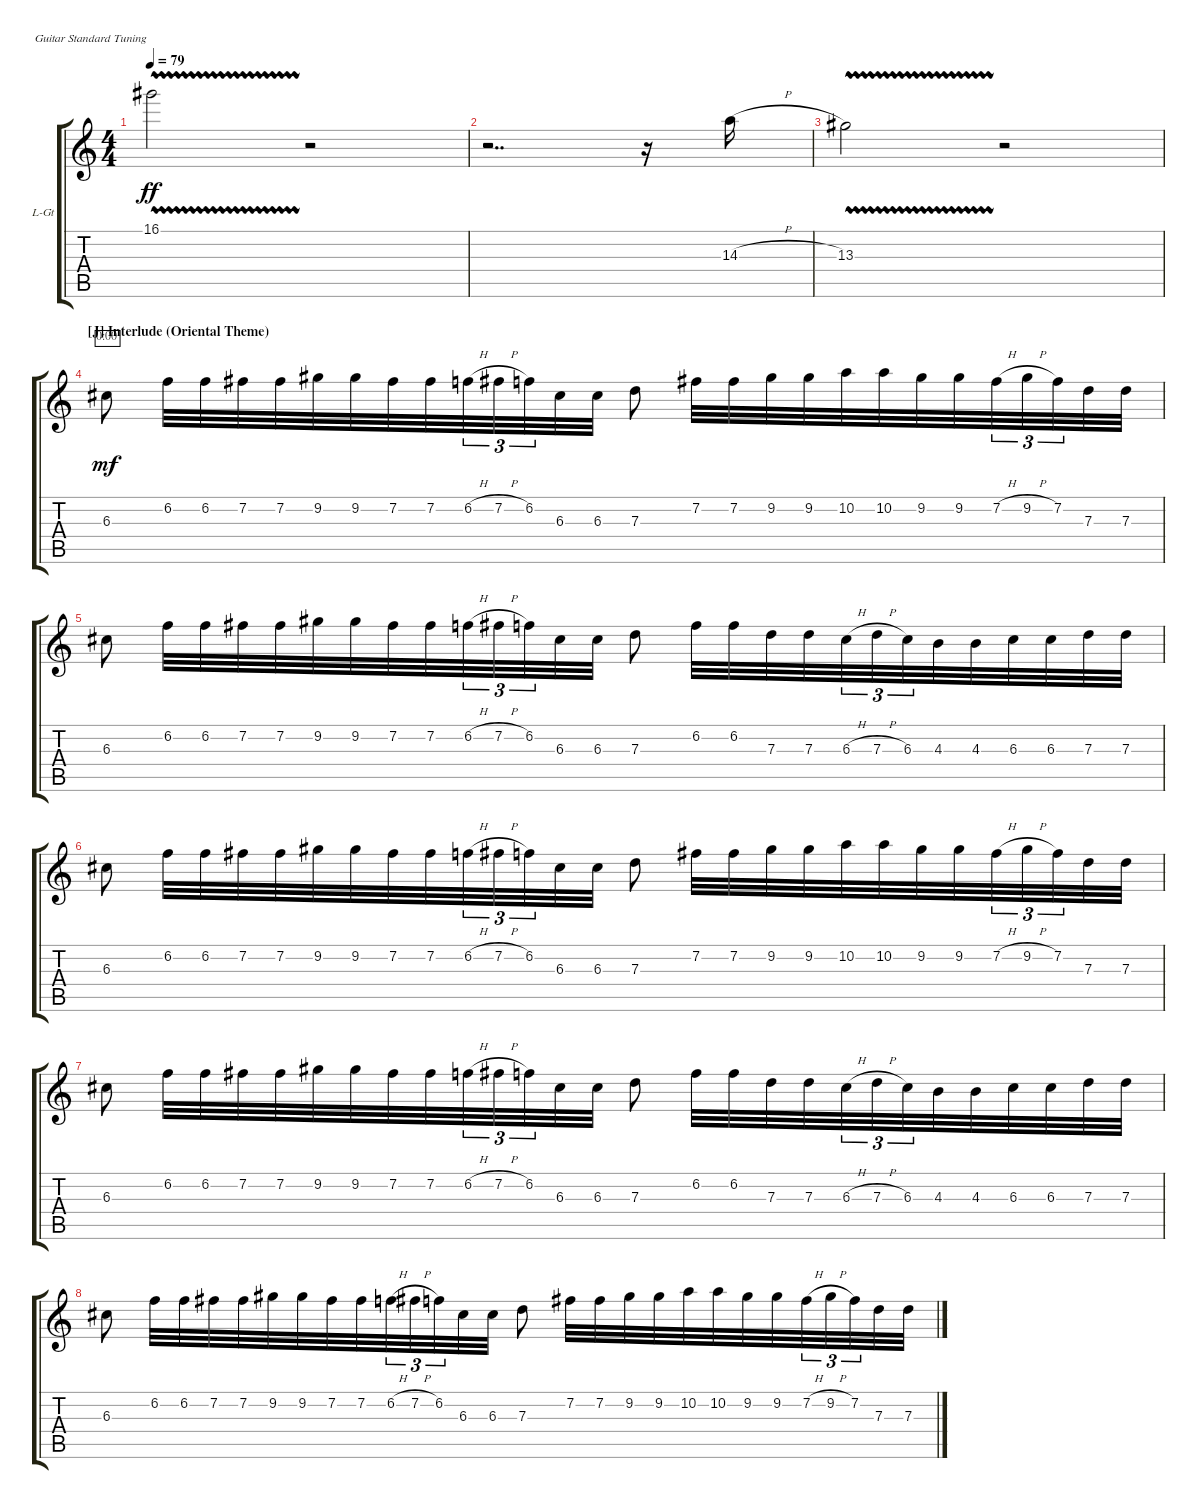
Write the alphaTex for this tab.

\defaultSystemsLayout 4
\bracketExtendMode groupsimilarinstruments
\firstSystemTrackNameOrientation horizontal
\otherSystemsTrackNameOrientation horizontal
\track ("Lead Guitar" "L-Gt") {instrument distortionguitar}
\staff {score tabs}
\tuning (E4 B3 G3 D3 A2 E2)
\ts (4 4)
\tempo 79
\clef g2
\ks c
16.1{vw}.2{dy ff} r.2 |
r.2{dd} r.16 14.3{h}.16 |
13.3{vw}.2 r.2 |
\section ("J" "Interlude (Oriental Theme)")
6.3.8{dy mf beam split timer} 6.2.32{beam merge} 6.2.32{beam merge} 7.2.32{beam merge} 7.2.32{beam merge} 9.2.32{beam merge} 9.2.32{beam merge} 7.2.32{beam merge} 7.2.32{beam merge} 6.2{h}.32{tu (3 2) beam merge} 7.2{h}.32{tu (3 2) beam merge} 6.2.32{tu (3 2) beam merge} 6.3.32{beam merge} 6.3.32 7.3.8{beam split} 7.2.32{beam merge} 7.2.32{beam merge} 9.2.32{beam merge} 9.2.32{beam merge} 10.2.32{beam merge} 10.2.32{beam merge} 9.2.32{beam merge} 9.2.32{beam merge} 7.2{h}.32{tu (3 2) beam merge} 9.2{h}.32{tu (3 2) beam merge} 7.2.32{tu (3 2) beam merge} 7.3.32{beam merge} 7.3.32 |
6.3.8{beam split} 6.2.32{beam merge} 6.2.32{beam merge} 7.2.32{beam merge} 7.2.32{beam merge} 9.2.32{beam merge} 9.2.32{beam merge} 7.2.32{beam merge} 7.2.32{beam merge} 6.2{h}.32{tu (3 2) beam merge} 7.2{h}.32{tu (3 2) beam merge} 6.2.32{tu (3 2) beam merge} 6.3.32{beam merge} 6.3.32 7.3.8{beam split} 6.2.32{beam merge} 6.2.32{beam merge} 7.3.32{beam merge} 7.3.32{beam merge} 6.3{h}.32{tu (3 2) beam merge} 7.3{h}.32{tu (3 2) beam merge} 6.3.32{tu (3 2) beam merge} 4.3.32{beam merge} 4.3.32{beam merge} 6.3.32{beam merge} 6.3.32{beam merge} 7.3.32{beam merge} 7.3.32 |
6.3.8{beam split} 6.2.32{beam merge} 6.2.32{beam merge} 7.2.32{beam merge} 7.2.32{beam merge} 9.2.32{beam merge} 9.2.32{beam merge} 7.2.32{beam merge} 7.2.32{beam merge} 6.2{h}.32{tu (3 2) beam merge} 7.2{h}.32{tu (3 2) beam merge} 6.2.32{tu (3 2) beam merge} 6.3.32{beam merge} 6.3.32 7.3.8{beam split} 7.2.32{beam merge} 7.2.32{beam merge} 9.2.32{beam merge} 9.2.32{beam merge} 10.2.32{beam merge} 10.2.32{beam merge} 9.2.32{beam merge} 9.2.32{beam merge} 7.2{h}.32{tu (3 2) beam merge} 9.2{h}.32{tu (3 2) beam merge} 7.2.32{tu (3 2) beam merge} 7.3.32{beam merge} 7.3.32 |
6.3.8{beam split} 6.2.32{beam merge} 6.2.32{beam merge} 7.2.32{beam merge} 7.2.32{beam merge} 9.2.32{beam merge} 9.2.32{beam merge} 7.2.32{beam merge} 7.2.32{beam merge} 6.2{h}.32{tu (3 2) beam merge} 7.2{h}.32{tu (3 2) beam merge} 6.2.32{tu (3 2) beam merge} 6.3.32{beam merge} 6.3.32 7.3.8{beam split} 6.2.32{beam merge} 6.2.32{beam merge} 7.3.32{beam merge} 7.3.32{beam merge} 6.3{h}.32{tu (3 2) beam merge} 7.3{h}.32{tu (3 2) beam merge} 6.3.32{tu (3 2) beam merge} 4.3.32{beam merge} 4.3.32{beam merge} 6.3.32{beam merge} 6.3.32{beam merge} 7.3.32{beam merge} 7.3.32 |
6.3.8{beam split} 6.2.32{beam merge} 6.2.32{beam merge} 7.2.32{beam merge} 7.2.32{beam merge} 9.2.32{beam merge} 9.2.32{beam merge} 7.2.32{beam merge} 7.2.32{beam merge} 6.2{h}.32{tu (3 2) beam merge} 7.2{h}.32{tu (3 2) beam merge} 6.2.32{tu (3 2) beam merge} 6.3.32{beam merge} 6.3.32 7.3.8{beam split} 7.2.32{beam merge} 7.2.32{beam merge} 9.2.32{beam merge} 9.2.32{beam merge} 10.2.32{beam merge} 10.2.32{beam merge} 9.2.32{beam merge} 9.2.32{beam merge} 7.2{h}.32{tu (3 2) beam merge} 9.2{h}.32{tu (3 2) beam merge} 7.2.32{tu (3 2) beam merge} 7.3.32{beam merge} 7.3.32
